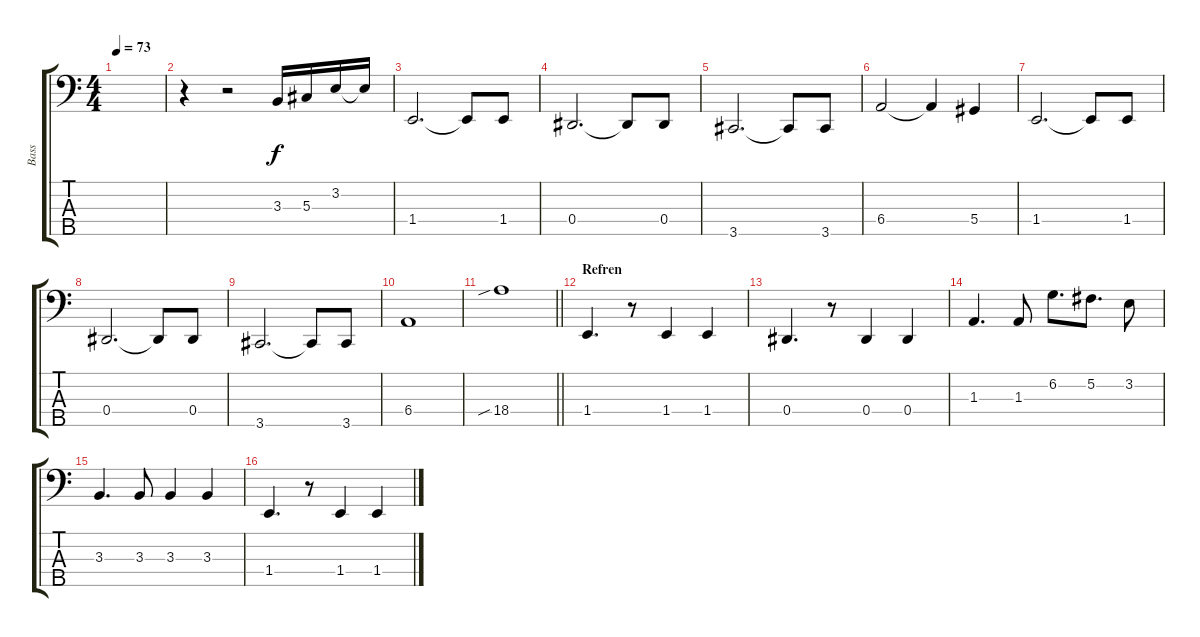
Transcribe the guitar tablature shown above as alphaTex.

\track ("Bass" "Bass") {instrument electricbasspick}
\staff {score tabs}
\tuning (Gb2 Db2 Ab1 Eb1 Bb0) {hide}
\ts (4 4)
\tempo 73
\clef f4
\ks c
|
r.4 r.2 3.3.16 5.3.16 3.2.16 3.2{t}.16 |
1.4.2{d} 1.4{t}.8 1.4.8 |
0.4.2{d} 0.4{t}.8 0.4.8 |
3.5.2{d} 3.5{t}.8 3.5.8 |
6.4.2 6.4{t}.4 5.4.4 |
1.4.2{d} 1.4{t}.8 1.4.8 |
0.4.2{d} 0.4{t}.8 0.4.8 |
3.5.2{d} 3.5{t}.8 3.5.8 |
6.4.1 |
\barLineRight lightlight
18.4{sib}.1 |
\section ("" "Refren")
1.4.4{d} r.8 1.4.4 1.4.4 |
0.4.4{d} r.8 0.4.4 0.4.4 |
1.3.4{d} 1.3.8 6.2.8{d} 5.2.8{d} 3.2.8 |
3.3.4{d} 3.3.8 3.3.4 3.3.4 |
1.4.4{d} r.8 1.4.4 1.4.4
